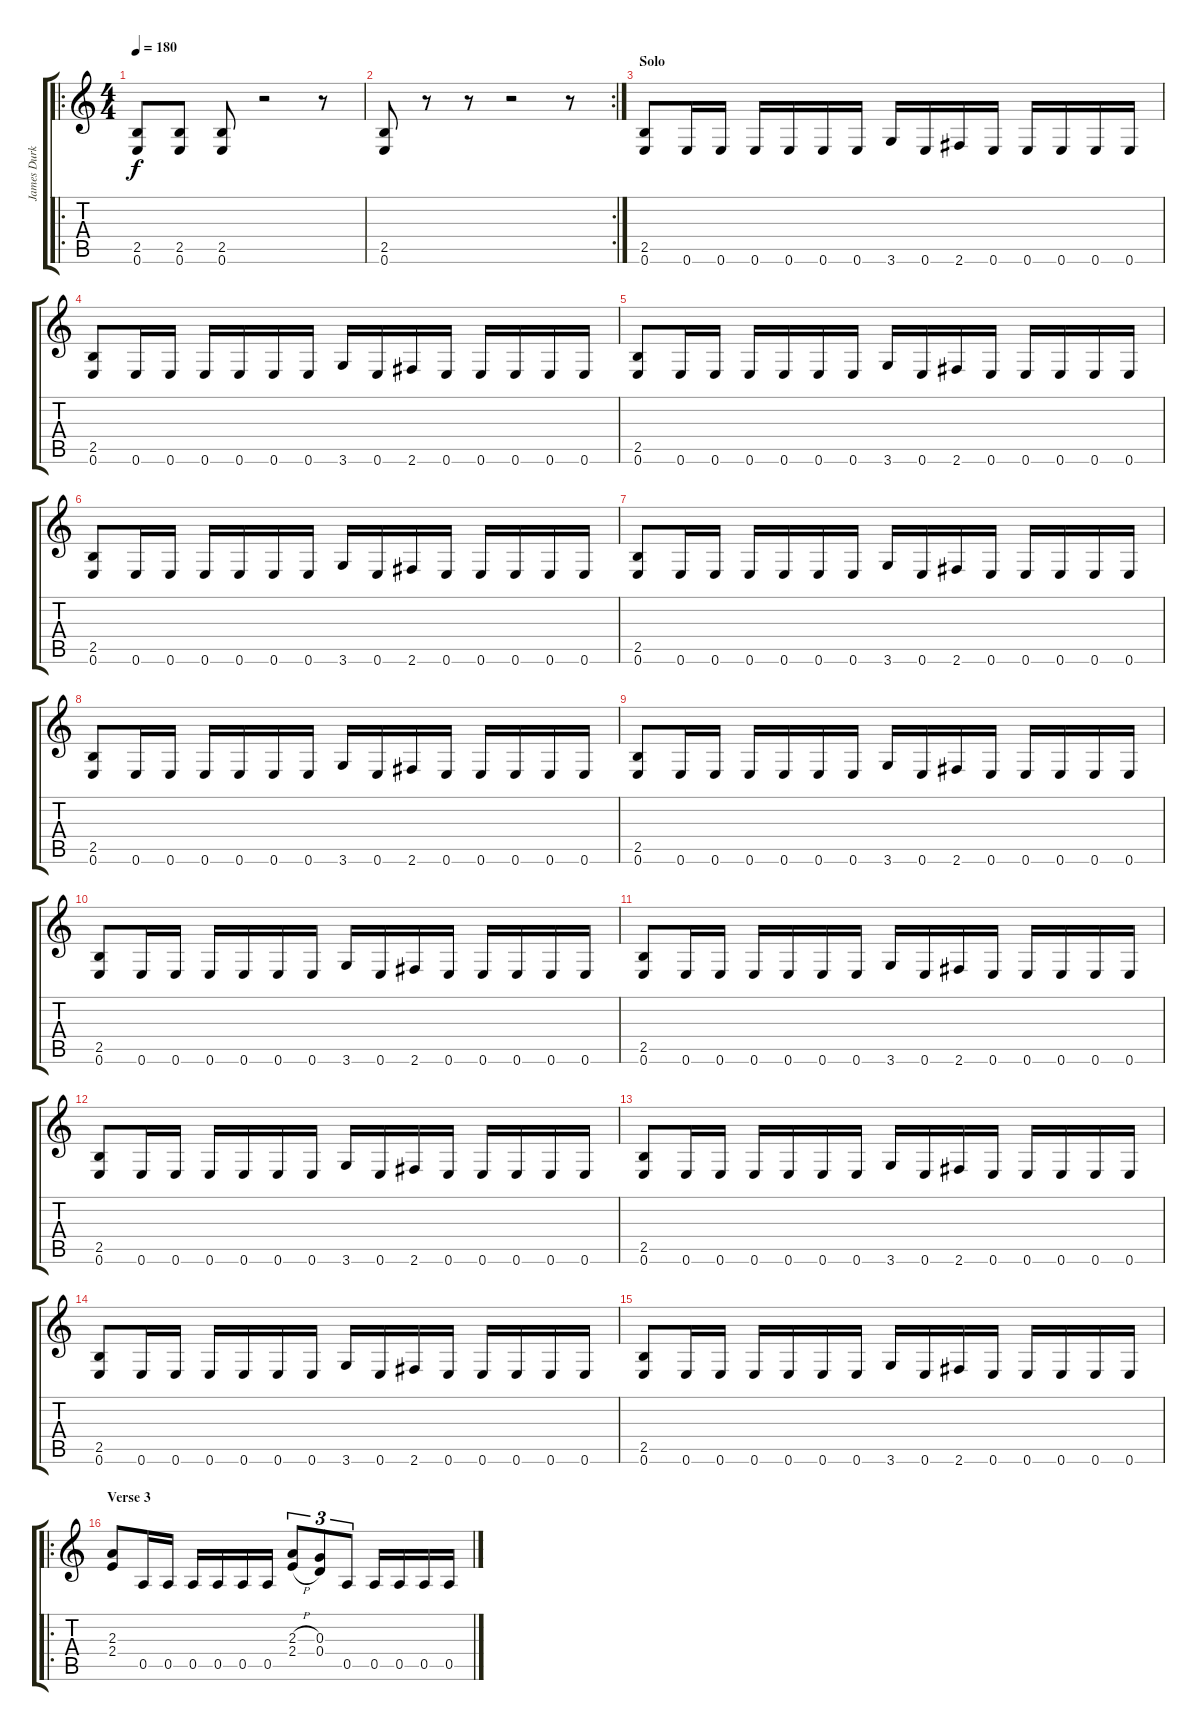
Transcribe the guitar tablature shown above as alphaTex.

\track ("James Durkin (Guitar)" "James Durk") {instrument distortionguitar}
\staff {score tabs}
\tuning (E4 B3 G3 D3 A2 E2) {hide}
\ro
\ts (4 4)
\tempo 180
\clef g2
\ks c
(2.5 0.6).8{dy f} (2.5 0.6).8 (2.5 0.6).8 r.2 r.8 |
\rc 2
(2.5 0.6).8 r.8 r.8 r.2 r.8 |
\section ("" "Solo")
(2.5 0.6).8 0.6.16 0.6.16 0.6.16 0.6.16 0.6.16 0.6.16 3.6.16 0.6.16 2.6.16 0.6.16 0.6.16 0.6.16 0.6.16 0.6.16 |
(2.5 0.6).8 0.6.16 0.6.16 0.6.16 0.6.16 0.6.16 0.6.16 3.6.16 0.6.16 2.6.16 0.6.16 0.6.16 0.6.16 0.6.16 0.6.16 |
(2.5 0.6).8 0.6.16 0.6.16 0.6.16 0.6.16 0.6.16 0.6.16 3.6.16 0.6.16 2.6.16 0.6.16 0.6.16 0.6.16 0.6.16 0.6.16 |
(2.5 0.6).8 0.6.16 0.6.16 0.6.16 0.6.16 0.6.16 0.6.16 3.6.16 0.6.16 2.6.16 0.6.16 0.6.16 0.6.16 0.6.16 0.6.16 |
(2.5 0.6).8 0.6.16 0.6.16 0.6.16 0.6.16 0.6.16 0.6.16 3.6.16 0.6.16 2.6.16 0.6.16 0.6.16 0.6.16 0.6.16 0.6.16 |
(2.5 0.6).8 0.6.16 0.6.16 0.6.16 0.6.16 0.6.16 0.6.16 3.6.16 0.6.16 2.6.16 0.6.16 0.6.16 0.6.16 0.6.16 0.6.16 |
(2.5 0.6).8 0.6.16 0.6.16 0.6.16 0.6.16 0.6.16 0.6.16 3.6.16 0.6.16 2.6.16 0.6.16 0.6.16 0.6.16 0.6.16 0.6.16 |
(2.5 0.6).8 0.6.16 0.6.16 0.6.16 0.6.16 0.6.16 0.6.16 3.6.16 0.6.16 2.6.16 0.6.16 0.6.16 0.6.16 0.6.16 0.6.16 |
(2.5 0.6).8 0.6.16 0.6.16 0.6.16 0.6.16 0.6.16 0.6.16 3.6.16 0.6.16 2.6.16 0.6.16 0.6.16 0.6.16 0.6.16 0.6.16 |
(2.5 0.6).8 0.6.16 0.6.16 0.6.16 0.6.16 0.6.16 0.6.16 3.6.16 0.6.16 2.6.16 0.6.16 0.6.16 0.6.16 0.6.16 0.6.16 |
(2.5 0.6).8 0.6.16 0.6.16 0.6.16 0.6.16 0.6.16 0.6.16 3.6.16 0.6.16 2.6.16 0.6.16 0.6.16 0.6.16 0.6.16 0.6.16 |
(2.5 0.6).8 0.6.16 0.6.16 0.6.16 0.6.16 0.6.16 0.6.16 3.6.16 0.6.16 2.6.16 0.6.16 0.6.16 0.6.16 0.6.16 0.6.16 |
(2.5 0.6).8 0.6.16 0.6.16 0.6.16 0.6.16 0.6.16 0.6.16 3.6.16 0.6.16 2.6.16 0.6.16 0.6.16 0.6.16 0.6.16 0.6.16 |
\ro
\section ("" "Verse 3")
(2.3 2.4).8 0.5.16 0.5.16 0.5.16 0.5.16 0.5.16 0.5.16 (2.3{h} 2.4{h}).8{tu (3 2)} (0.3 0.4).8{tu (3 2)} 0.5.8{tu (3 2)} 0.5.16 0.5.16 0.5.16 0.5.16
